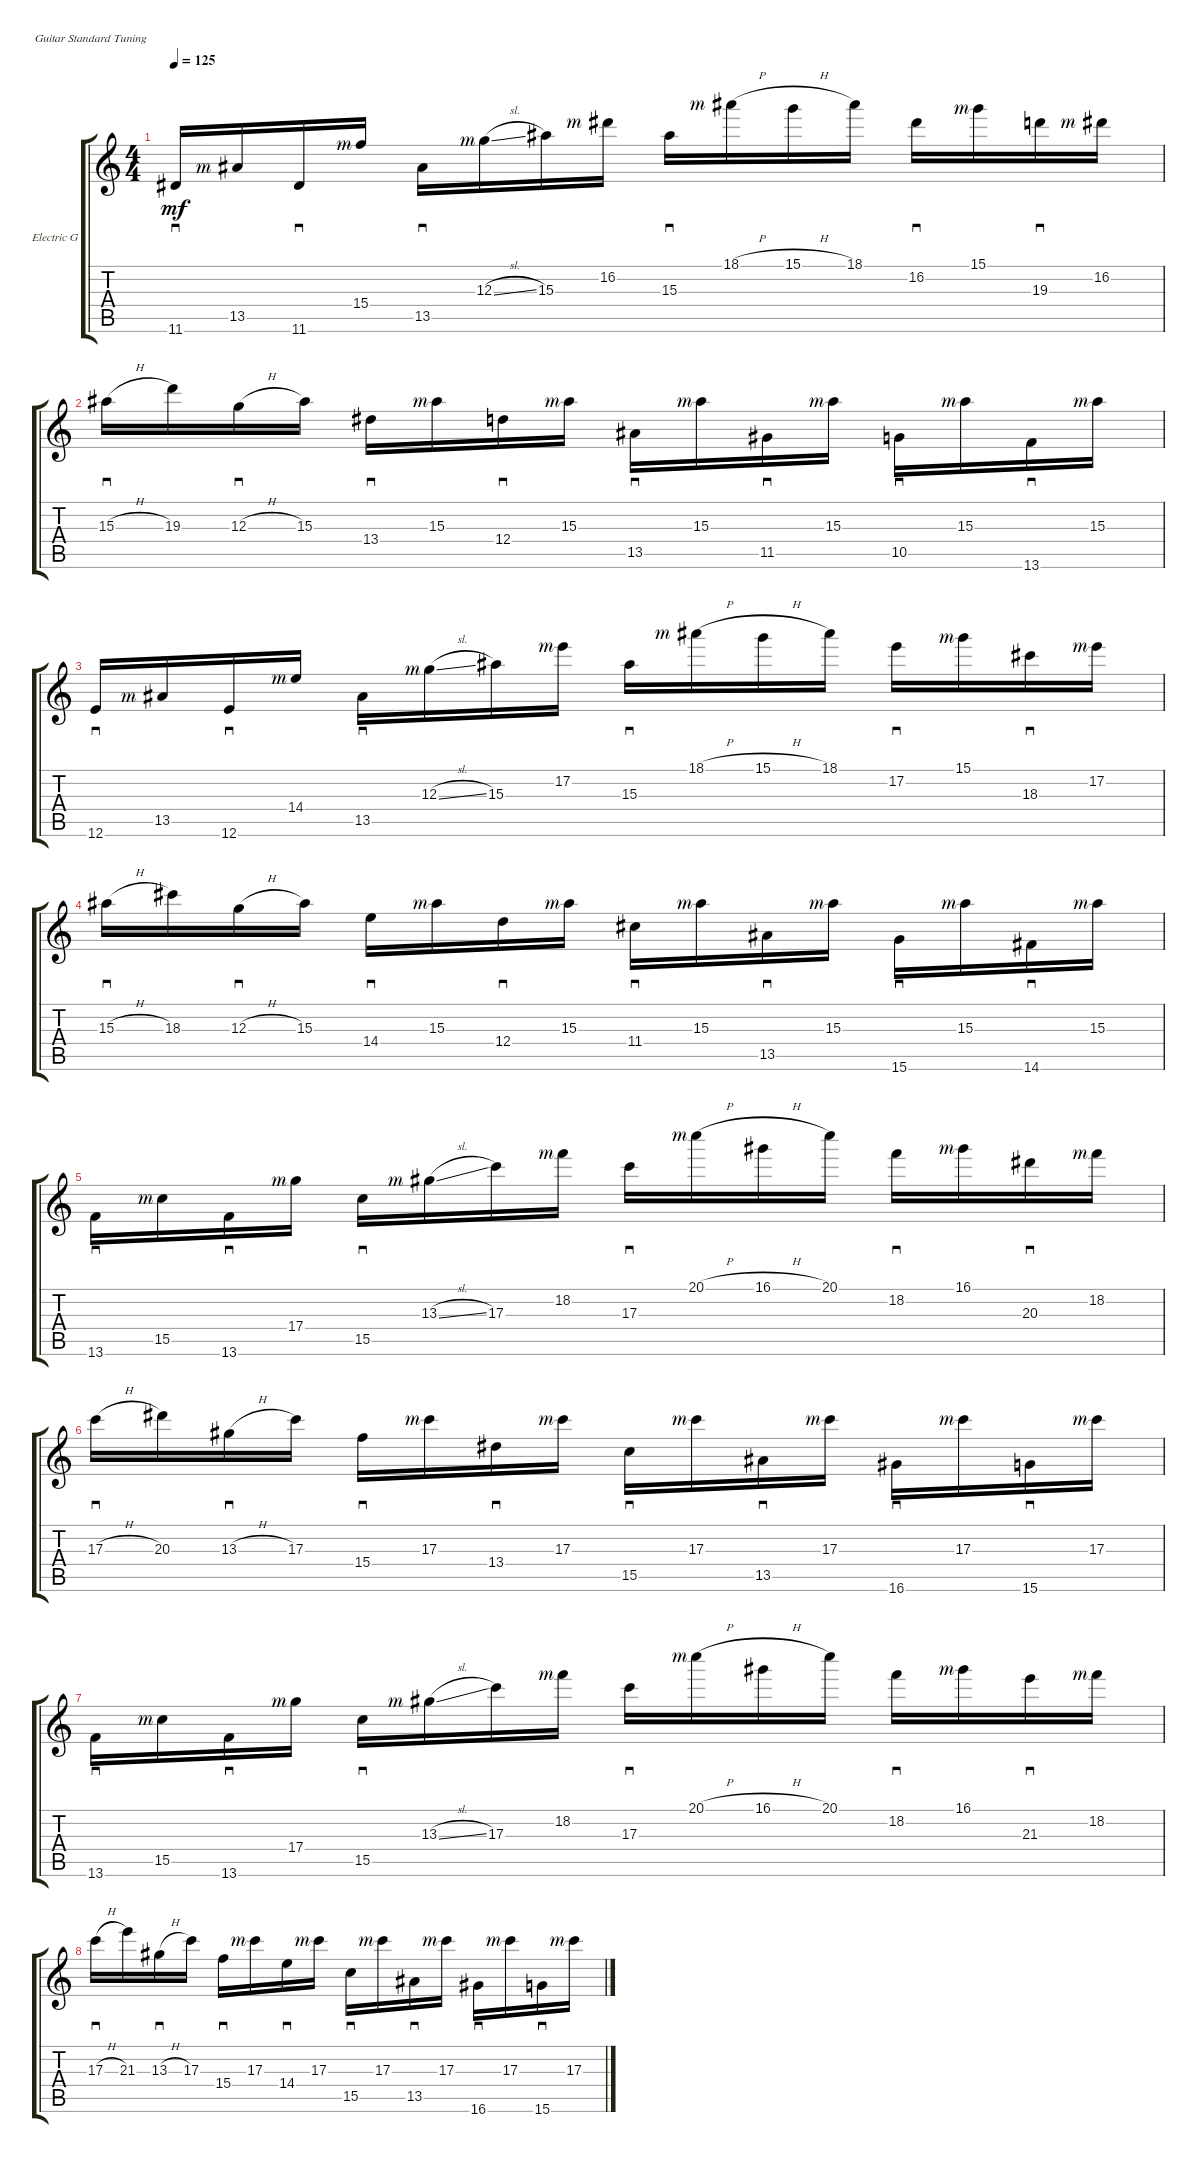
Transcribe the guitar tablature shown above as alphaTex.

\defaultSystemsLayout 4
\bracketExtendMode groupsimilarinstruments
\firstSystemTrackNameOrientation horizontal
\otherSystemsTrackNameOrientation horizontal
\track ("Electric Guitar" "Electric G") {instrument distortionguitar}
\staff {score tabs}
\tuning (E4 B3 G3 D3 A2 E2)
\ts (4 4)
\tempo 125
\clef g2
\ks c
11.6.16{sd dy mf} 13.5{rf 3}.16 11.6.16{sd} 15.4{rf 3}.16 13.5.16{sd} 12.3{sl rf 3}.16 15.3.16 16.2{rf 3}.16 15.3.16{sd} 18.1{h rf 3}.16 15.1{h}.16 18.1.16 16.2.16{sd} 15.1{rf 3}.16 19.3.16{sd} 16.2{rf 3}.16 |
15.3{h}.16{sd} 19.3.16 12.3{h}.16{sd} 15.3.16 13.4.16{sd} 15.3{rf 3}.16 12.4.16{sd} 15.3{rf 3}.16 13.5.16{sd} 15.3{rf 3}.16 11.5.16{sd} 15.3{rf 3}.16 10.5.16{sd} 15.3{rf 3}.16 13.6.16{sd} 15.3{rf 3}.16 |
12.6.16{sd} 13.5{rf 3}.16 12.6.16{sd} 14.4{rf 3}.16 13.5.16{sd} 12.3{sl rf 3}.16 15.3.16 17.2{rf 3}.16 15.3.16{sd} 18.1{h rf 3}.16 15.1{h}.16 18.1.16 17.2.16{sd} 15.1{rf 3}.16 18.3.16{sd} 17.2{rf 3}.16 |
15.3{h}.16{sd} 18.3.16 12.3{h}.16{sd} 15.3.16 14.4.16{sd} 15.3{rf 3}.16 12.4.16{sd} 15.3{rf 3}.16 11.4.16{sd} 15.3{rf 3}.16 13.5.16{sd} 15.3{rf 3}.16 15.6.16{sd} 15.3{rf 3}.16 14.6.16{sd} 15.3{rf 3}.16 |
13.6.16{sd} 15.5{rf 3}.16 13.6.16{sd} 17.4{rf 3}.16 15.5.16{sd} 13.3{sl rf 3}.16 17.3.16 18.2{rf 3}.16 17.3.16{sd} 20.1{h rf 3}.16 16.1{h}.16 20.1.16 18.2.16{sd} 16.1{rf 3}.16 20.3.16{sd} 18.2{rf 3}.16 |
17.3{h}.16{sd} 20.3.16 13.3{h}.16{sd} 17.3.16 15.4.16{sd} 17.3{rf 3}.16 13.4.16{sd} 17.3{rf 3}.16 15.5.16{sd} 17.3{rf 3}.16 13.5.16{sd} 17.3{rf 3}.16 16.6.16{sd} 17.3{rf 3}.16 15.6.16{sd} 17.3{rf 3}.16 |
13.6.16{sd} 15.5{rf 3}.16 13.6.16{sd} 17.4{rf 3}.16 15.5.16{sd} 13.3{sl rf 3}.16 17.3.16 18.2{rf 3}.16 17.3.16{sd} 20.1{h rf 3}.16 16.1{h}.16 20.1.16 18.2.16{sd} 16.1{rf 3}.16 21.3.16{sd} 18.2{rf 3}.16 |
17.3{h}.16{sd} 21.3.16 13.3{h}.16{sd} 17.3.16 15.4.16{sd} 17.3{rf 3}.16 14.4.16{sd} 17.3{rf 3}.16 15.5.16{sd} 17.3{rf 3}.16 13.5.16{sd} 17.3{rf 3}.16 16.6.16{sd} 17.3{rf 3}.16 15.6.16{sd} 17.3{rf 3}.16
